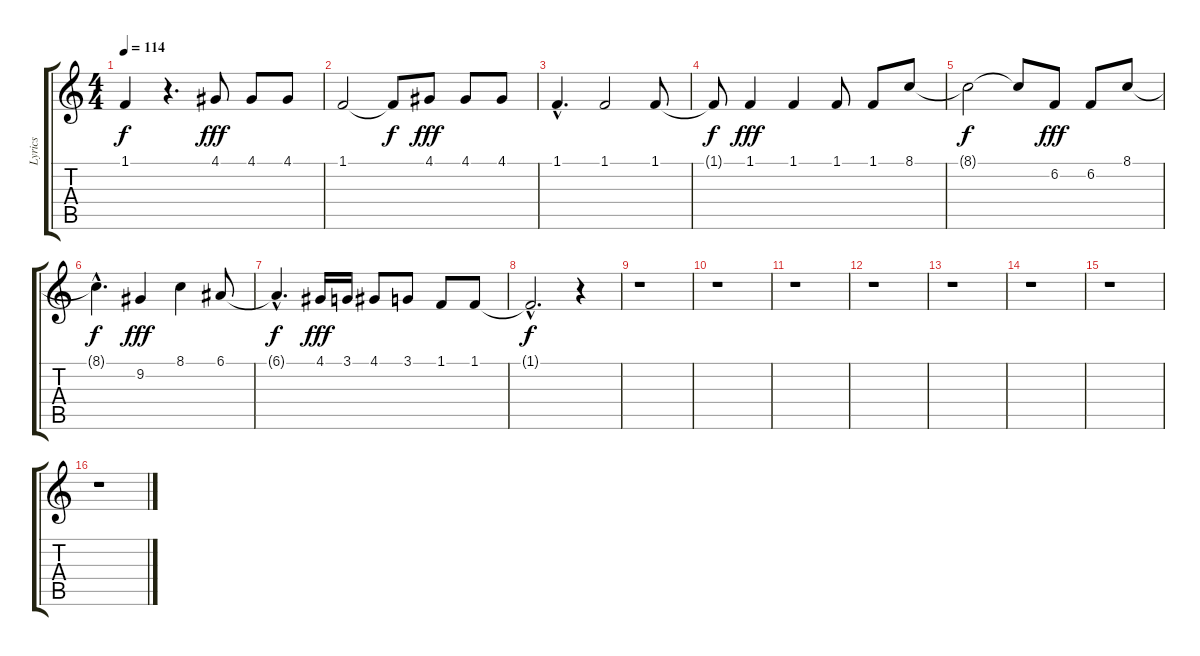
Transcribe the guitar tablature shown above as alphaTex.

\track ("Lyrics" "Lyrics") {instrument lead2sawtooth}
\staff {score tabs}
\tuning (E4 B3 G3 D3 A2 E2) {hide}
\ts (4 4)
\tempo 114
\clef g2
\ks c
1.1{t}.4{dy f} r.4{d} 4.1.8{dy fff} 4.1.8 4.1.8 |
1.1.2 1.1{t}.8{dy f} 4.1.8{dy fff} 4.1.8 4.1.8 |
1.1{hac}.4{d} 1.1.2 1.1.8 |
1.1{t}.8{dy f} 1.1.4{dy fff} 1.1.4 1.1.8 1.1.8 8.1.8 |
8.1{t}.2{dy f} 8.1{t}.8 6.2.8{dy fff} 6.2.8 8.1.8 |
8.1{hac t}.4{d dy f} 9.2.4{dy fff} 8.1.4 6.1.8 |
6.1{hac t}.4{d dy f} 4.1.16{dy fff} 3.1.16 4.1.8 3.1.8 1.1.8 1.1.8 |
1.1{hac t}.2{d dy f} r.4 |
r.1 |
r.1 |
r.1 |
r.1 |
r.1 |
r.1 |
r.1 |
r.1
